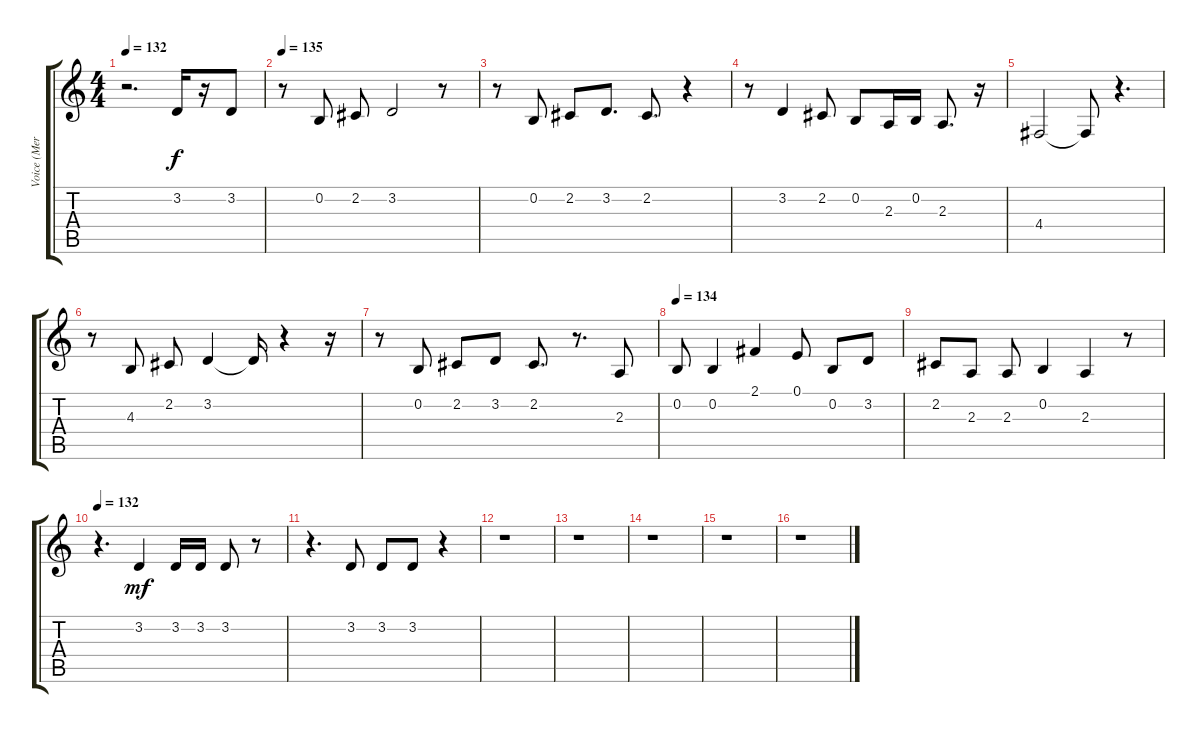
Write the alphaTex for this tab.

\track ("Voice (Mercury)" "Voice (Mer") {instrument lead6voice}
\staff {score tabs}
\tuning (E4 B3 G3 D3 A2 E2) {hide}
\ts (4 4)
\tempo 132
\clef g2
\ks c
r.2{d dy pp} 3.2.16{dy f balance 8} r.16 3.2.8 |
\tempo 135
r.8 0.2.8 2.2.8 3.2.2 r.8 |
r.8 0.2.8 2.2.8 3.2.8{d} 2.2.8{d} r.4 |
r.8 3.2.4 2.2.8 0.2.8 2.3.16 0.2.16 2.3.8{d} r.16 |
4.4.2 4.4{t}.8 r.4{d} |
r.8 4.3.8 2.2.8 3.2.4 3.2{t}.16 r.4 r.16 |
r.8 0.2.8 2.2.8 3.2.8 2.2.8{d} r.8{d} 2.3.8 |
\tempo 134
0.2.8 0.2.4 2.1.4 0.1.8 0.2.8 3.2.8 |
2.2.8 2.3.8 2.3.8 0.2.4 2.3.4 r.8 |
\tempo 132
r.4{d} 3.2.4{dy mf} 3.2.16 3.2.16 3.2.8 r.8 |
r.4{d} 3.2.8 3.2.8 3.2.8 r.4 |
r.1 |
r.1 |
r.1 |
r.1 |
r.1
